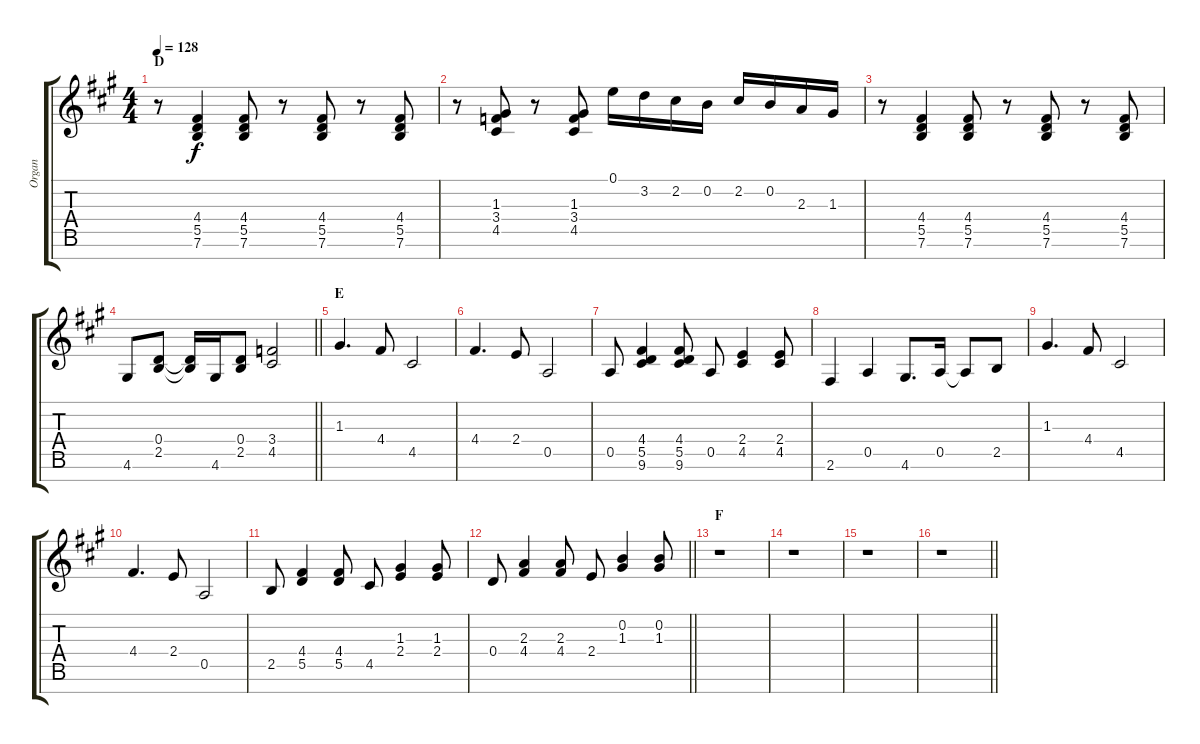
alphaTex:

\track ("Organ" "Organ") {instrument accordion}
\staff {score tabs}
\tuning (E5 B4 G4 D4 A3 E3 B2) {hide}
\ts (4 4)
\section ("" "D")
\tempo 128
\clef g2
\ks a
r.8{dy f} (4.4 5.5 7.6).4 (4.4 5.5 7.6).8 r.8 (4.4 5.5 7.6).8 r.8 (4.4 5.5 7.6).8 |
r.8 (1.3 3.4 4.5).8 r.8 (1.3 3.4 4.5).8 0.1.16 3.2.16 2.2.16 0.2.16 2.2.16 0.2.16 2.3.16 1.3.16 |
r.8 (4.4 5.5 7.6).4 (4.4 5.5 7.6).8 r.8 (4.4 5.5 7.6).8 r.8 (4.4 5.5 7.6).8 |
\barLineRight lightlight
4.6.8 (0.4 2.5).8 (0.4{t} 2.5{t}).16 4.6.16 (0.4 2.5).8 (3.4 4.5).2 |
\section ("" "E")
1.3.4{d} 4.4.8 4.5.2 |
4.4.4{d} 2.4.8 0.5.2 |
0.5.8 (4.4 5.5 9.6).4 (4.4 5.5 9.6).8 0.5.8 (2.4 4.5).4 (2.4 4.5).8 |
2.6.4 0.5.4 4.6.8{d} 0.5.16 0.5{t}.8 2.5.8 |
1.3.4{d} 4.4.8 4.5.2 |
4.4.4{d} 2.4.8 0.5.2 |
2.5.8 (4.4 5.5).4 (4.4 5.5).8 4.5.8 (1.3 2.4).4 (1.3 2.4).8 |
\barLineRight lightlight
0.4.8 (2.3 4.4).4 (2.3 4.4).8 2.4.8 (0.2 1.3).4 (0.2 1.3).8 |
\section ("" "F")
r.1 |
r.1 |
r.1 |
\barLineRight lightlight
r.1
